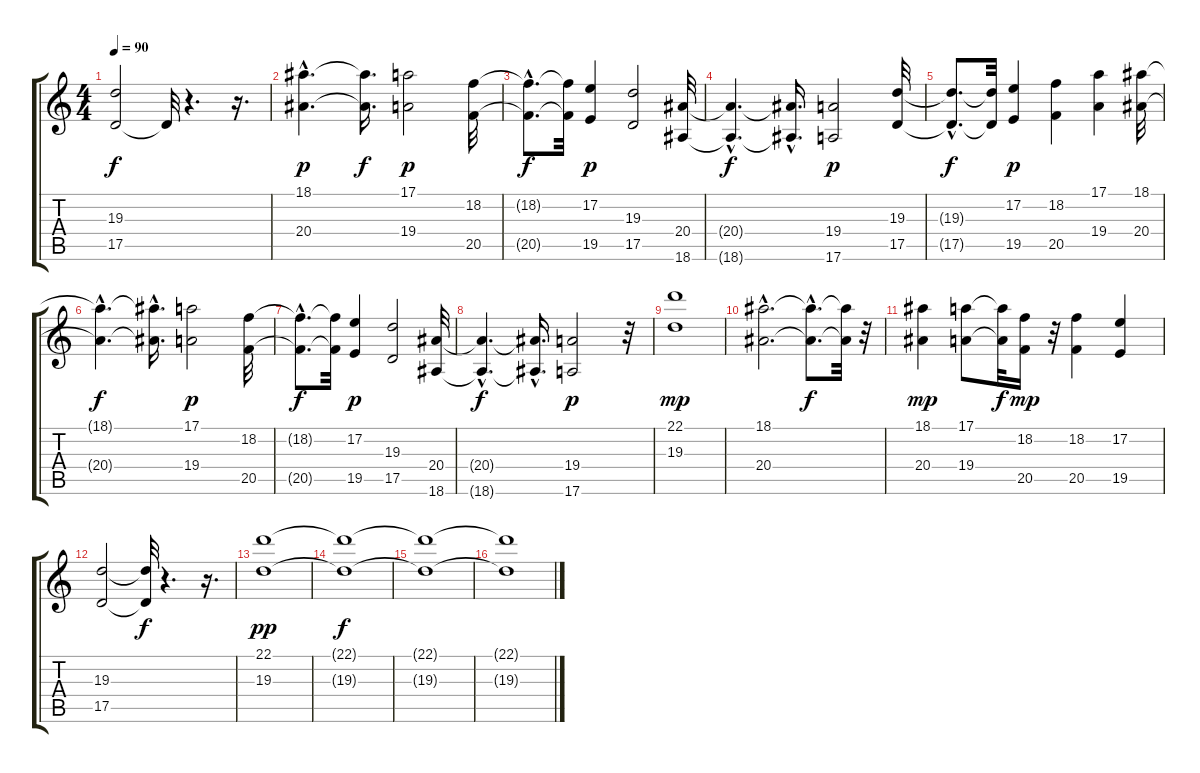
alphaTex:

\track "" {instrument stringensemble1}
\staff {score tabs}
\tuning (E4 B3 G3 D3 A2 E2) {hide}
\ts (4 4)
\tempo 90
\clef g2
\ks c
(19.3{t} 17.5{t}).2{dy f} 17.5{t}.32 r.4{d} r.16{d} |
(18.1{hac} 20.4{hac}).4{d dy p} (18.1{t} 20.4{t}).16{d dy f} (17.1 19.4).2{dy p} (18.2 20.5).32 |
(18.2{hac t} 20.5{hac t}).8{d dy f} (18.2{t} 20.5{t}).32 (17.2 19.5).4{dy p} (19.3 17.5).2 (20.4 18.6).32 |
(20.4{hac t} 18.6{hac t}).4{d dy f} (20.4{hac t} 18.6{hac t}).16{d} (19.4 17.6).2{dy p} (19.3 17.5).32 |
(19.3{hac t} 17.5{hac t}).8{d dy f} (19.3{t} 17.5{t}).32 (17.2 19.5).4{dy p} (18.2 20.5).4 (17.1 19.4).4 (18.1 20.4).32 |
(18.1{hac t} 20.4{hac t}).4{d dy f} (18.1{hac t} 20.4{t}).16{d} (17.1 19.4).2{dy p} (18.2 20.5).32 |
(18.2{hac t} 20.5{hac t}).8{d dy f} (18.2{t} 20.5{t}).32 (17.2 19.5).4{dy p} (19.3 17.5).2 (20.4 18.6).32 |
(20.4{hac t} 18.6{hac t}).4{d dy f} (20.4{hac t} 18.6{t}).16{d} (19.4 17.6).2{dy p} r.32 |
(22.1 19.3).1{dy mp} |
(18.1{hac} 20.4{hac}).2{d} (18.1{hac t} 20.4{hac t}).8{d dy f} (18.1{t} 20.4{t}).32 r.32 |
(18.1 20.4).4{dy mp} (17.1 19.4).8 (17.1{t} 19.4{t}).32{dy f} (18.2 20.5).16{dy mp} r.32 (18.2 20.5).4 (17.2 19.5).4 |
(19.3 17.5).2 (19.3{t} 17.5{t}).32{dy f} r.4{d} r.16{d} |
(22.1 19.3).1{dy pp} |
(22.1{t} 19.3{t}).1{dy f} |
(22.1{t} 19.3{t}).1 |
(22.1{t} 19.3{t}).1
